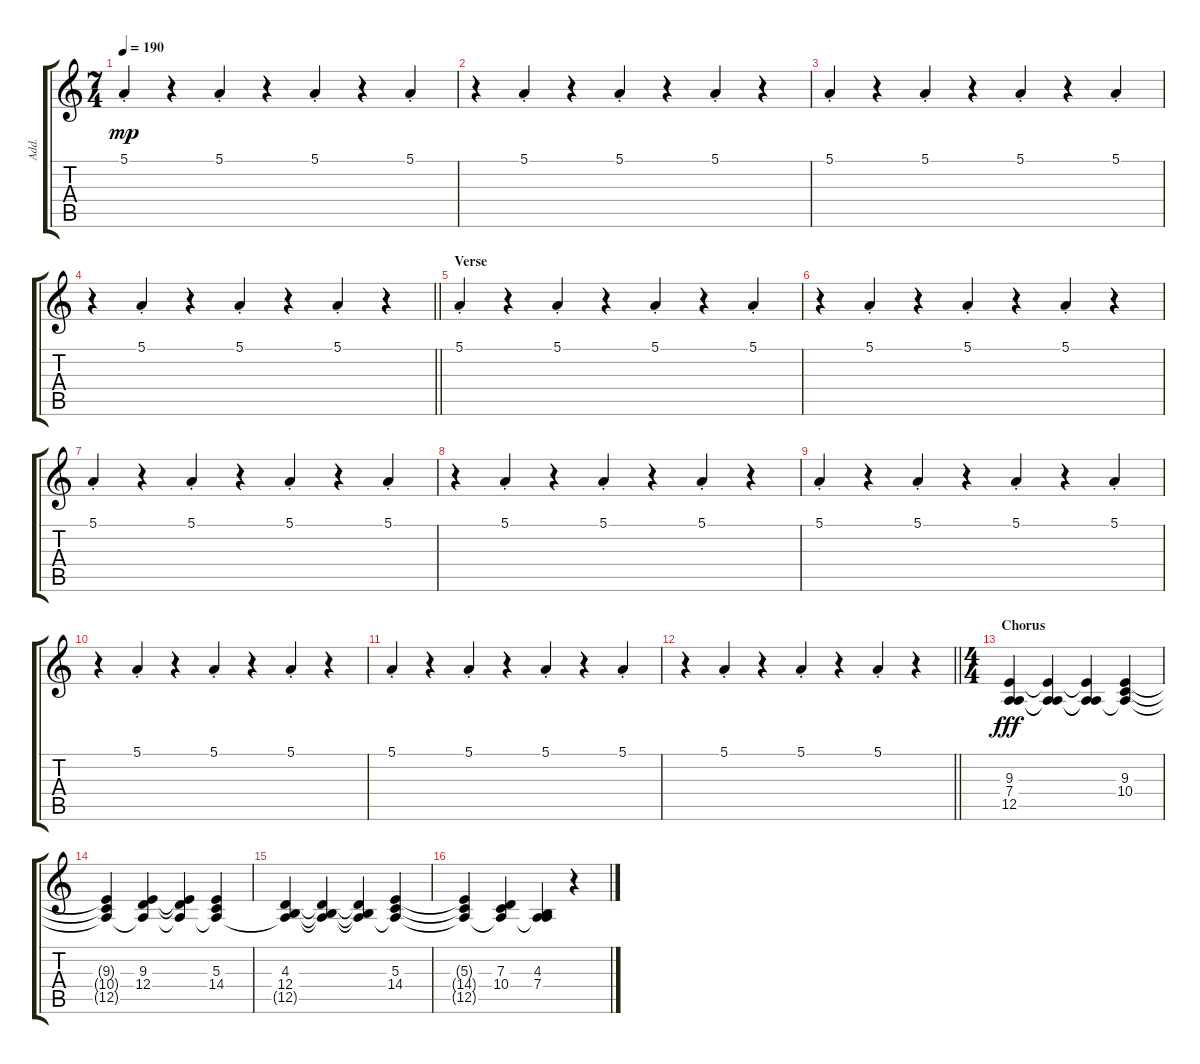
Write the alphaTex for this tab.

\track ("Add." "Add.") {instrument lead4chiff}
\staff {score tabs}
\tuning (E4 B3 G3 D3 A2 E2) {hide}
\ts (7 4)
\tempo 190
\clef g2
\ks c
5.1{st}.4{dy mp} r.4 5.1{st}.4 r.4 5.1{st}.4 r.4 5.1{st}.4 |
r.4 5.1{st}.4 r.4 5.1{st}.4 r.4 5.1{st}.4 r.4 |
5.1{st}.4 r.4 5.1{st}.4 r.4 5.1{st}.4 r.4 5.1{st}.4 |
\barLineRight lightlight
r.4 5.1{st}.4 r.4 5.1{st}.4 r.4 5.1{st}.4 r.4 |
\section ("" "Verse")
5.1{st}.4 r.4 5.1{st}.4 r.4 5.1{st}.4 r.4 5.1{st}.4 |
r.4 5.1{st}.4 r.4 5.1{st}.4 r.4 5.1{st}.4 r.4 |
5.1{st}.4 r.4 5.1{st}.4 r.4 5.1{st}.4 r.4 5.1{st}.4 |
r.4 5.1{st}.4 r.4 5.1{st}.4 r.4 5.1{st}.4 r.4 |
5.1{st}.4 r.4 5.1{st}.4 r.4 5.1{st}.4 r.4 5.1{st}.4 |
r.4 5.1{st}.4 r.4 5.1{st}.4 r.4 5.1{st}.4 r.4 |
5.1{st}.4 r.4 5.1{st}.4 r.4 5.1{st}.4 r.4 5.1{st}.4 |
\barLineRight lightlight
r.4 5.1{st}.4 r.4 5.1{st}.4 r.4 5.1{st}.4 r.4 |
\ts (4 4)
\section ("" "Chorus")
(9.3 7.4 12.5).4{dy fff} (9.3{t} 7.4{t} 12.5{t}).4 (9.3{t} 7.4{t} 12.5{t}).4 (9.3 10.4 12.5{t}).4 |
(9.3{t} 10.4{t} 12.5{t}).4 (9.3 12.4 12.5{t}).4 (9.3{t} 12.4{t} 12.5{t}).4 (5.3 14.4 12.5{t}).4 |
(4.3 12.4 12.5{t}).4 (4.3{t} 12.4{t} 12.5{t}).4 (4.3{t} 12.4{t} 12.5{t}).4 (5.3 14.4 12.5{t}).4 |
(5.3{t} 14.4{t} 12.5{t}).4 (7.3 10.4 12.5{t}).4 (4.3 7.4 12.5{t}).4 r.4
